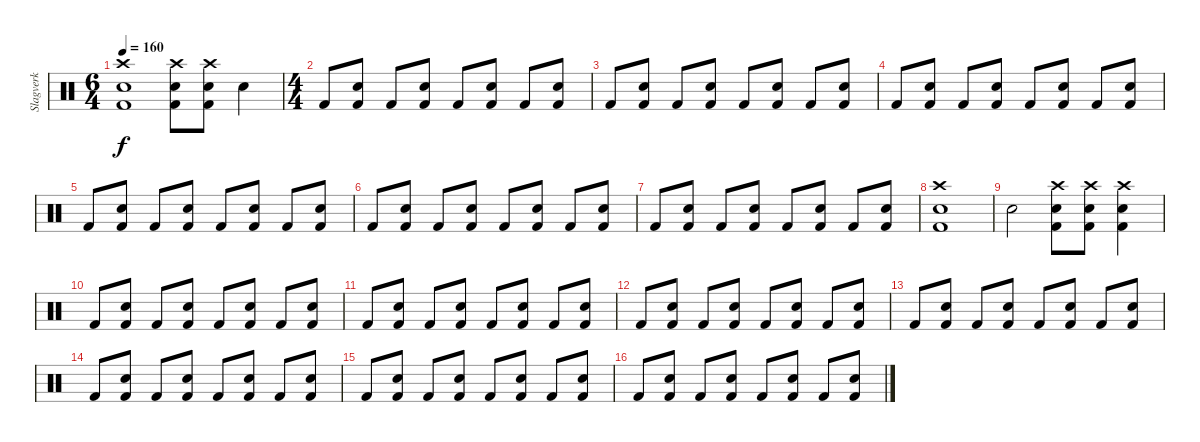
\track ("Slagverk" "Slagverk") {instrument percussion}
\staff {score}
\articulation defaults
\ts (6 4)
\tempo 160
\clef neutral
\ks c
("Crash high (hit)" "Snare (hit) 2" "Kick (hit) 2").1{dy f} ("Crash high (hit)" "Snare (hit) 2" "Kick (hit) 2").8 ("Crash high (hit)" "Snare (hit) 2" "Kick (hit) 2").8 "Snare (hit)"{x}.4 |
\ts (4 4)
"Kick (hit) 2".8 ("Snare (hit) 2" "Kick (hit) 2").8 "Kick (hit) 2".8 ("Snare (hit) 2" "Kick (hit) 2").8 "Kick (hit) 2".8 ("Snare (hit) 2" "Kick (hit) 2").8 "Kick (hit) 2".8 ("Snare (hit) 2" "Kick (hit) 2").8 |
"Kick (hit) 2".8 ("Snare (hit) 2" "Kick (hit) 2").8 "Kick (hit) 2".8 ("Snare (hit) 2" "Kick (hit) 2").8 "Kick (hit) 2".8 ("Snare (hit) 2" "Kick (hit) 2").8 "Kick (hit) 2".8 ("Snare (hit) 2" "Kick (hit) 2").8 |
"Kick (hit) 2".8 ("Snare (hit) 2" "Kick (hit) 2").8 "Kick (hit) 2".8 ("Snare (hit) 2" "Kick (hit) 2").8 "Kick (hit) 2".8 ("Snare (hit) 2" "Kick (hit) 2").8 "Kick (hit) 2".8 ("Snare (hit) 2" "Kick (hit) 2").8 |
"Kick (hit) 2".8 ("Snare (hit) 2" "Kick (hit) 2").8 "Kick (hit) 2".8 ("Snare (hit) 2" "Kick (hit) 2").8 "Kick (hit) 2".8 ("Snare (hit) 2" "Kick (hit) 2").8 "Kick (hit) 2".8 ("Snare (hit) 2" "Kick (hit) 2").8 |
"Kick (hit) 2".8 ("Snare (hit) 2" "Kick (hit) 2").8 "Kick (hit) 2".8 ("Snare (hit) 2" "Kick (hit) 2").8 "Kick (hit) 2".8 ("Snare (hit) 2" "Kick (hit) 2").8 "Kick (hit) 2".8 ("Snare (hit) 2" "Kick (hit) 2").8 |
"Kick (hit) 2".8 ("Snare (hit) 2" "Kick (hit) 2").8 "Kick (hit) 2".8 ("Snare (hit) 2" "Kick (hit) 2").8 "Kick (hit) 2".8 ("Snare (hit) 2" "Kick (hit) 2").8 "Kick (hit) 2".8 ("Snare (hit) 2" "Kick (hit) 2").8 |
("Crash high (hit)" "Snare (hit) 2" "Kick (hit) 2").1 |
"Snare (hit)"{x}.2 ("Crash high (hit)" "Snare (hit) 2" "Kick (hit) 2").8 ("Crash high (hit)" "Snare (hit) 2" "Kick (hit) 2").8 ("Crash high (hit)" "Snare (hit) 2" "Kick (hit) 2").4 |
"Kick (hit) 2".8 ("Snare (hit) 2" "Kick (hit) 2").8 "Kick (hit) 2".8 ("Snare (hit) 2" "Kick (hit) 2").8 "Kick (hit) 2".8 ("Snare (hit) 2" "Kick (hit) 2").8 "Kick (hit) 2".8 ("Snare (hit) 2" "Kick (hit) 2").8 |
"Kick (hit) 2".8 ("Snare (hit) 2" "Kick (hit) 2").8 "Kick (hit) 2".8 ("Snare (hit) 2" "Kick (hit) 2").8 "Kick (hit) 2".8 ("Snare (hit) 2" "Kick (hit) 2").8 "Kick (hit) 2".8 ("Snare (hit) 2" "Kick (hit) 2").8 |
"Kick (hit) 2".8 ("Snare (hit) 2" "Kick (hit) 2").8 "Kick (hit) 2".8 ("Snare (hit) 2" "Kick (hit) 2").8 "Kick (hit) 2".8 ("Snare (hit) 2" "Kick (hit) 2").8 "Kick (hit) 2".8 ("Snare (hit) 2" "Kick (hit) 2").8 |
"Kick (hit) 2".8 ("Snare (hit) 2" "Kick (hit) 2").8 "Kick (hit) 2".8 ("Snare (hit) 2" "Kick (hit) 2").8 "Kick (hit) 2".8 ("Snare (hit) 2" "Kick (hit) 2").8 "Kick (hit) 2".8 ("Snare (hit) 2" "Kick (hit) 2").8 |
"Kick (hit) 2".8 ("Snare (hit) 2" "Kick (hit) 2").8 "Kick (hit) 2".8 ("Snare (hit) 2" "Kick (hit) 2").8 "Kick (hit) 2".8 ("Snare (hit) 2" "Kick (hit) 2").8 "Kick (hit) 2".8 ("Snare (hit) 2" "Kick (hit) 2").8 |
"Kick (hit) 2".8 ("Snare (hit) 2" "Kick (hit) 2").8 "Kick (hit) 2".8 ("Snare (hit) 2" "Kick (hit) 2").8 "Kick (hit) 2".8 ("Snare (hit) 2" "Kick (hit) 2").8 "Kick (hit) 2".8 ("Snare (hit) 2" "Kick (hit) 2").8 |
"Kick (hit) 2".8 ("Snare (hit) 2" "Kick (hit) 2").8 "Kick (hit) 2".8 ("Snare (hit) 2" "Kick (hit) 2").8 "Kick (hit) 2".8 ("Snare (hit) 2" "Kick (hit) 2").8 "Kick (hit) 2".8 ("Snare (hit) 2" "Kick (hit) 2").8
